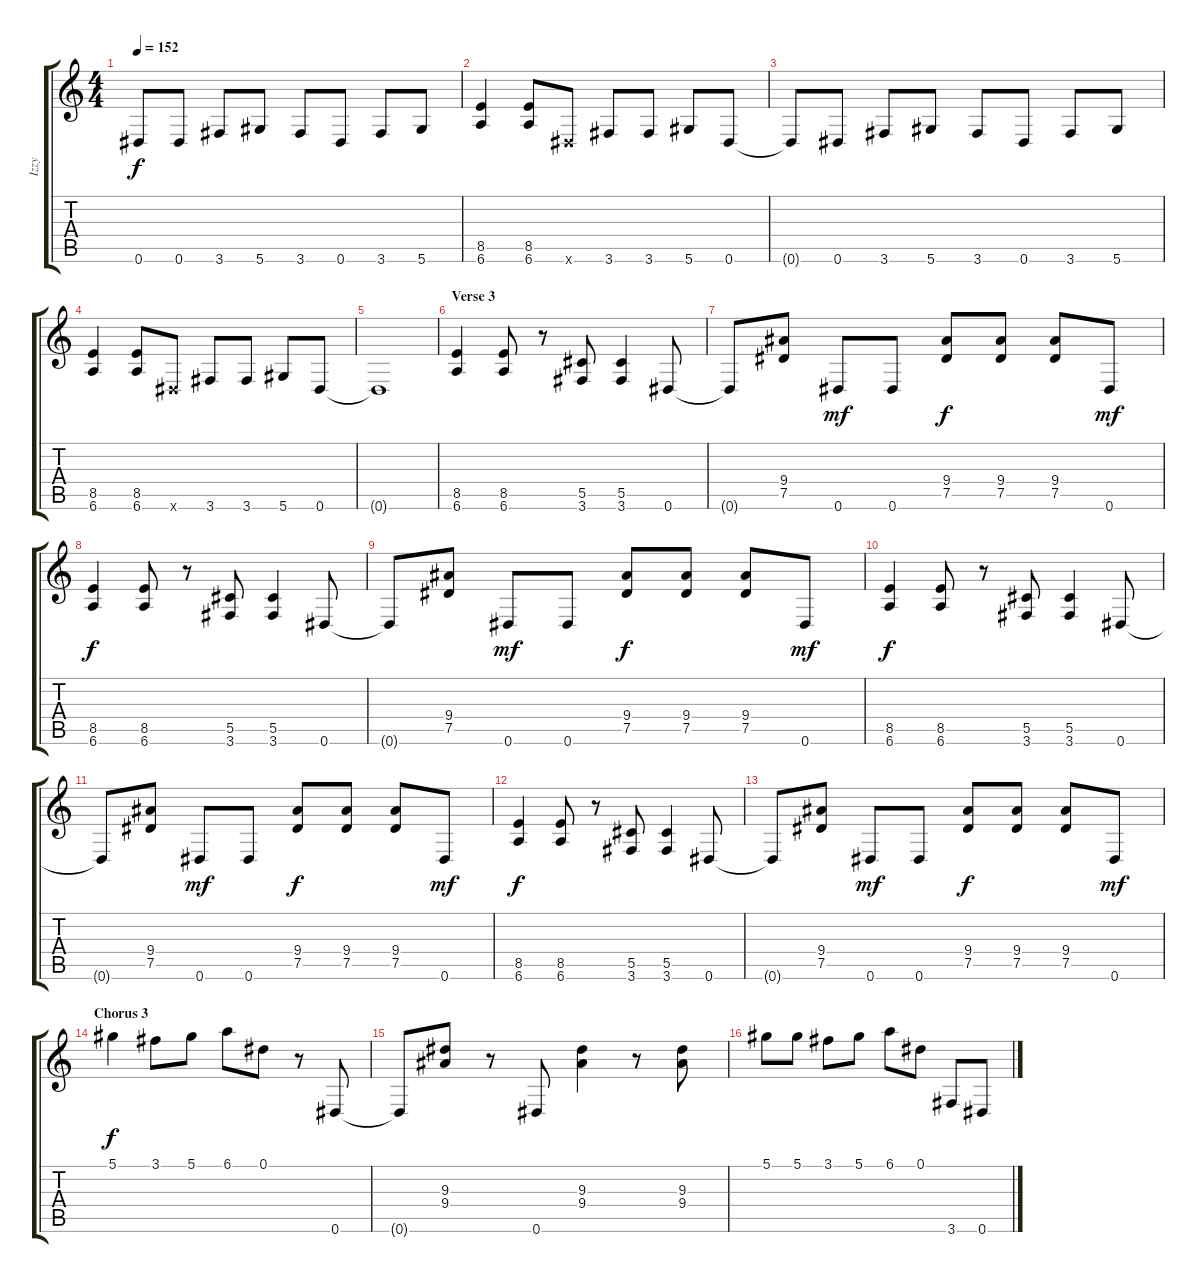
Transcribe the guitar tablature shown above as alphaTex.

\track ("Izzy" "Izzy") {instrument distortionguitar}
\staff {score tabs}
\tuning (Eb4 Bb3 Gb3 Db3 Ab2 Eb2) {hide}
\ts (4 4)
\tempo 152
\clef g2
\ks c
0.6{t}.8{dy f} 0.6.8 3.6.8 5.6.8 3.6.8 0.6.8 3.6.8 5.6.8 |
(8.5 6.6).4 (8.5 6.6).8 0.6{x}.8 3.6.8 3.6.8 5.6.8 0.6.8 |
0.6{t}.8 0.6.8 3.6.8 5.6.8 3.6.8 0.6.8 3.6.8 5.6.8 |
(8.5 6.6).4 (8.5 6.6).8 0.6{x}.8 3.6.8 3.6.8 5.6.8 0.6.8 |
0.6{t}.1 |
\section ("" "Verse 3")
(8.5 6.6).4 (8.5 6.6).8 r.8 (5.5 3.6).8 (5.5 3.6).4 0.6.8 |
0.6{t}.8 (9.4 7.5).8 0.6.8{dy mf} 0.6.8 (9.4 7.5).8{dy f} (9.4 7.5).8 (9.4 7.5).8 0.6.8{dy mf} |
(8.5 6.6).4{dy f} (8.5 6.6).8 r.8 (5.5 3.6).8 (5.5 3.6).4 0.6.8 |
0.6{t}.8 (9.4 7.5).8 0.6.8{dy mf} 0.6.8 (9.4 7.5).8{dy f} (9.4 7.5).8 (9.4 7.5).8 0.6.8{dy mf} |
(8.5 6.6).4{dy f} (8.5 6.6).8 r.8 (5.5 3.6).8 (5.5 3.6).4 0.6.8 |
0.6{t}.8 (9.4 7.5).8 0.6.8{dy mf} 0.6.8 (9.4 7.5).8{dy f} (9.4 7.5).8 (9.4 7.5).8 0.6.8{dy mf} |
(8.5 6.6).4{dy f} (8.5 6.6).8 r.8 (5.5 3.6).8 (5.5 3.6).4 0.6.8 |
0.6{t}.8 (9.4 7.5).8 0.6.8{dy mf} 0.6.8 (9.4 7.5).8{dy f} (9.4 7.5).8 (9.4 7.5).8 0.6.8{dy mf} |
\section ("" "Chorus 3")
5.1.4{dy f} 3.1.8 5.1.8 6.1.8 0.1.8 r.8 0.6.8 |
0.6{t}.8 (9.3 9.4).8 r.8 0.6.8 (9.3 9.4).4 r.8 (9.3 9.4).8 |
5.1.8 5.1.8 3.1.8 5.1.8 6.1.8 0.1.8 3.6.8 0.6.8
